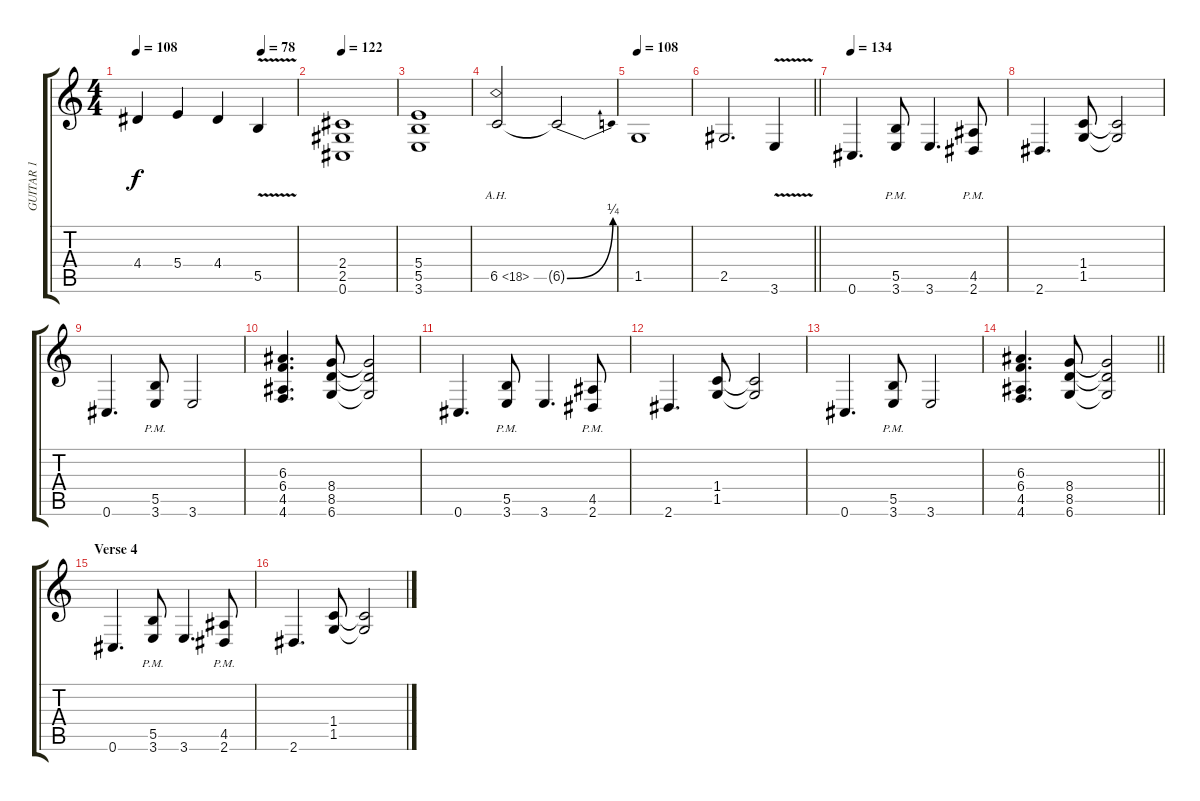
\track ("GUITAR 1" "GUITAR 1") {instrument overdrivenguitar}
\staff {score tabs}
\tuning (Db4 Ab3 E3 B2 Gb2 Db2) {hide}
\ts (4 4)
\tempo 108
\tempo (78 0.78125)
\clef g2
\ks c
4.4.4{dy f} 5.4.4 4.4.4 5.5{v}.4 |
\tempo 122
(2.4 2.5 0.6).1 |
(5.4 5.5 3.6).1 |
6.5{ah 12}.2 6.5{be (bend 0 0 60 1) t}.2 |
\tempo 108
1.5.1 |
\barLineRight lightlight
2.5.2{d} 3.6{v}.4 |
\tempo 134
0.6.4{d} (5.5{pm} 3.6{pm}).8 3.6.4{d} (4.5{pm} 2.6{pm}).8 |
2.6.4{d} (1.4 1.5).8 (1.4{t} 1.5{t}).2 |
0.6.4{d} (5.5{pm} 3.6{pm}).8 3.6.2 |
(6.3 6.4 4.5 4.6).4{d} (8.4 8.5 6.6).8 (8.4{t} 8.5{t} 6.6{t}).2 |
0.6.4{d} (5.5{pm} 3.6{pm}).8 3.6.4{d} (4.5{pm} 2.6{pm}).8 |
2.6.4{d} (1.4 1.5).8 (1.4{t} 1.5{t}).2 |
0.6.4{d} (5.5{pm} 3.6{pm}).8 3.6.2 |
\barLineRight lightlight
(6.3 6.4 4.5 4.6).4{d} (8.4 8.5 6.6).8 (8.4{t} 8.5{t} 6.6{t}).2 |
\section ("" "Verse 4")
0.6.4{d} (5.5{pm} 3.6{pm}).8 3.6.4{d} (4.5{pm} 2.6{pm}).8 |
2.6.4{d} (1.4 1.5).8 (1.4{t} 1.5{t}).2
